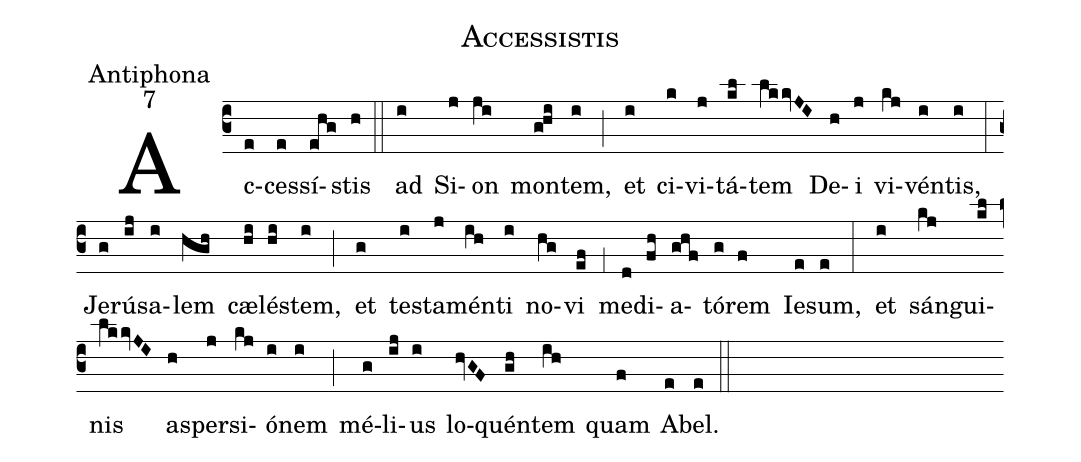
name:Accessistis;
office-part:Antiphona;
mode:7;
%%
(c3) Ac(e)ces(e)sí(ehg)stis(h) (::)
ad(i) Si(j)on(ji) mon(g!hi)tem,(i) (;) et(i) ci(k)vi(j)tá(kl)tem(lkkvJI) De(h)i(j) vi(kj)vén(i)tis,(i) (:)
Je(g)rú(ij)sa(i)lem(hgh) cæ(hi)lé(hi)stem,(i) (;) et(g) te(i)sta(j)mén(ih)ti(i) no(hg)vi(ef) (,1) me(d)di(fh)a(ghf)tó(g)rem(f) Ie(e)sum,(e) (:)
et(i) sán(kj)gui(kl)nis(lkkvJI) a(h)sper(j)si(kj)ó(i)nem(i) (;) mé(g)li(ij)us(i) lo(hvGF)quén(gh)tem(ih) quam(f) A(e)bel.(e) (::)
